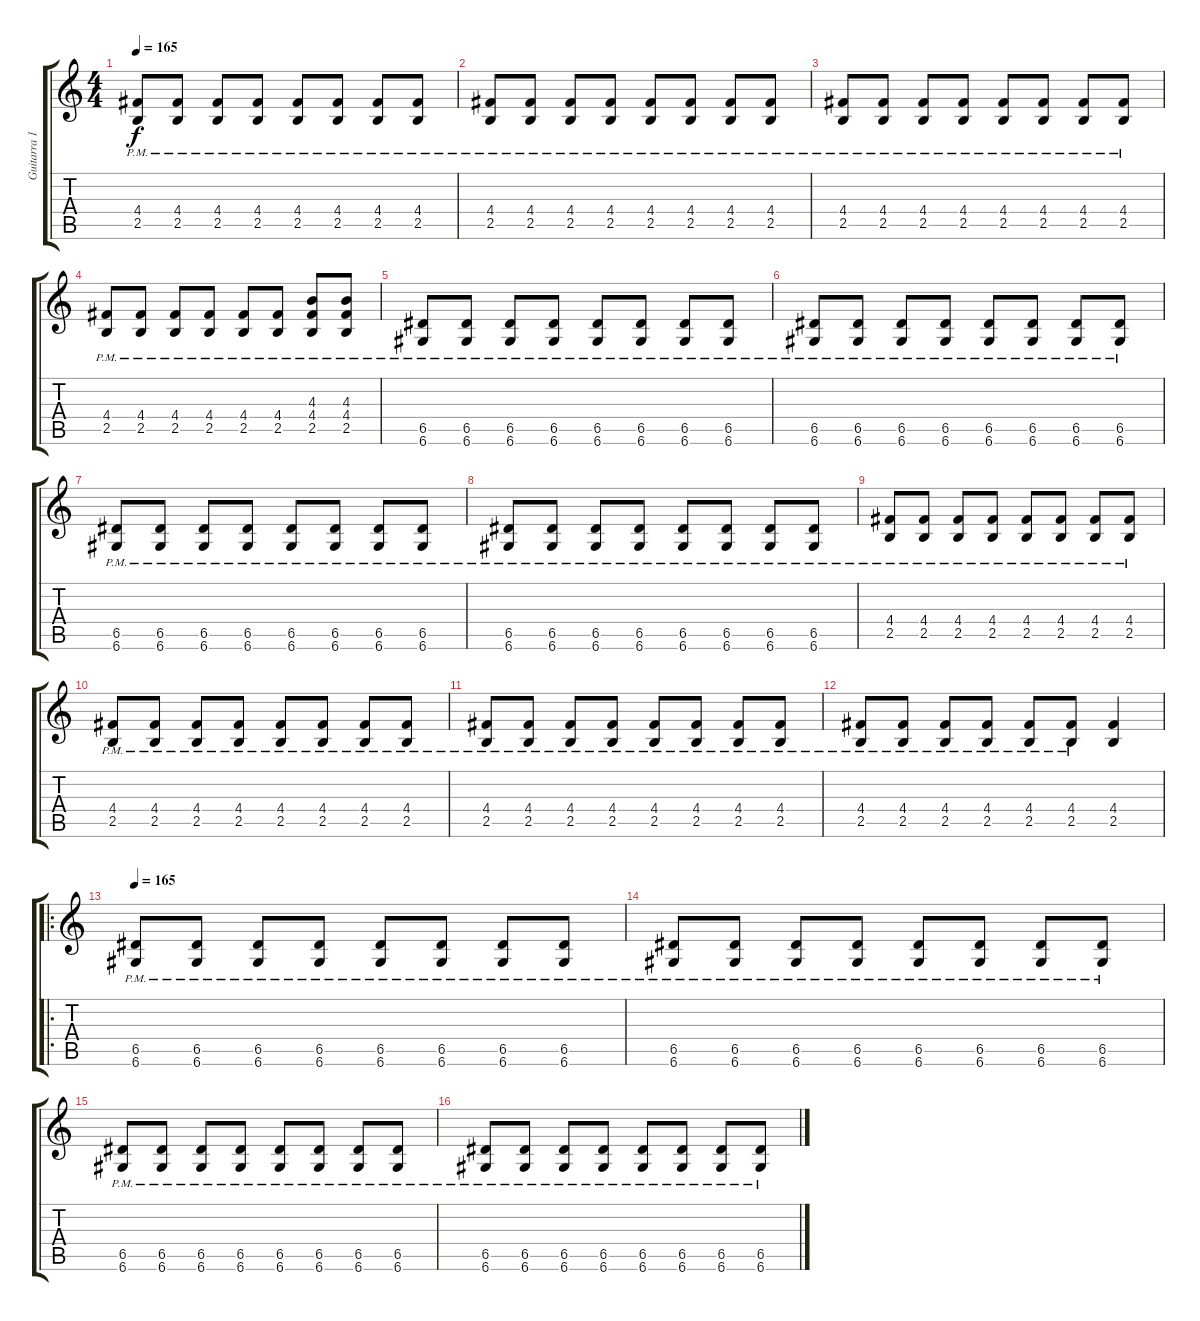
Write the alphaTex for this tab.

\track ("Guitarra 1" "Guitarra 1") {instrument overdrivenguitar}
\staff {score tabs}
\tuning (E4 B3 G3 D3 A2 D2) {hide}
\ts (4 4)
\tempo 165
\clef g2
\ks c
(4.4{pm} 2.5{pm}).8{dy f} (4.4{pm} 2.5{pm}).8 (4.4{pm} 2.5{pm}).8 (4.4{pm} 2.5{pm}).8 (4.4{pm} 2.5{pm}).8 (4.4{pm} 2.5{pm}).8 (4.4{pm} 2.5{pm}).8 (4.4{pm} 2.5{pm}).8 |
(4.4{pm} 2.5{pm}).8 (4.4{pm} 2.5{pm}).8 (4.4{pm} 2.5{pm}).8 (4.4{pm} 2.5{pm}).8 (4.4{pm} 2.5{pm}).8 (4.4{pm} 2.5{pm}).8 (4.4{pm} 2.5{pm}).8 (4.4{pm} 2.5{pm}).8 |
(4.4{pm} 2.5{pm}).8 (4.4{pm} 2.5{pm}).8 (4.4{pm} 2.5{pm}).8 (4.4{pm} 2.5{pm}).8 (4.4{pm} 2.5{pm}).8 (4.4{pm} 2.5{pm}).8 (4.4{pm} 2.5{pm}).8 (4.4{pm} 2.5{pm}).8 |
(4.4{pm} 2.5{pm}).8 (4.4{pm} 2.5{pm}).8 (4.4{pm} 2.5{pm}).8 (4.4{pm} 2.5{pm}).8 (4.4{pm} 2.5{pm}).8 (4.4{pm} 2.5{pm}).8 (4.3{pm} 4.4{pm} 2.5{pm}).8 (4.3{pm} 4.4{pm} 2.5{pm}).8 |
(6.5{pm} 6.6{pm}).8 (6.5{pm} 6.6{pm}).8 (6.5{pm} 6.6{pm}).8 (6.5{pm} 6.6{pm}).8 (6.5{pm} 6.6{pm}).8 (6.5{pm} 6.6{pm}).8 (6.5{pm} 6.6{pm}).8 (6.5{pm} 6.6{pm}).8 |
(6.5{pm} 6.6{pm}).8 (6.5{pm} 6.6{pm}).8 (6.5{pm} 6.6{pm}).8 (6.5{pm} 6.6{pm}).8 (6.5{pm} 6.6{pm}).8 (6.5{pm} 6.6{pm}).8 (6.5{pm} 6.6{pm}).8 (6.5{pm} 6.6{pm}).8 |
(6.5{pm} 6.6{pm}).8 (6.5{pm} 6.6{pm}).8 (6.5{pm} 6.6{pm}).8 (6.5{pm} 6.6{pm}).8 (6.5{pm} 6.6{pm}).8 (6.5{pm} 6.6{pm}).8 (6.5{pm} 6.6{pm}).8 (6.5{pm} 6.6{pm}).8 |
(6.5{pm} 6.6{pm}).8 (6.5{pm} 6.6{pm}).8 (6.5{pm} 6.6{pm}).8 (6.5{pm} 6.6{pm}).8 (6.5{pm} 6.6{pm}).8 (6.5{pm} 6.6{pm}).8 (6.5{pm} 6.6{pm}).8 (6.5{pm} 6.6{pm}).8 |
(4.4{pm} 2.5{pm}).8 (4.4{pm} 2.5{pm}).8 (4.4{pm} 2.5{pm}).8 (4.4{pm} 2.5{pm}).8 (4.4{pm} 2.5{pm}).8 (4.4{pm} 2.5{pm}).8 (4.4{pm} 2.5{pm}).8 (4.4{pm} 2.5{pm}).8 |
(4.4{pm} 2.5{pm}).8 (4.4{pm} 2.5{pm}).8 (4.4{pm} 2.5{pm}).8 (4.4{pm} 2.5{pm}).8 (4.4{pm} 2.5{pm}).8 (4.4{pm} 2.5{pm}).8 (4.4{pm} 2.5{pm}).8 (4.4{pm} 2.5{pm}).8 |
(4.4{pm} 2.5{pm}).8 (4.4{pm} 2.5{pm}).8 (4.4{pm} 2.5{pm}).8 (4.4{pm} 2.5{pm}).8 (4.4{pm} 2.5{pm}).8 (4.4{pm} 2.5{pm}).8 (4.4{pm} 2.5{pm}).8 (4.4{pm} 2.5{pm}).8 |
(4.4{pm} 2.5{pm}).8 (4.4{pm} 2.5{pm}).8 (4.4{pm} 2.5{pm}).8 (4.4{pm} 2.5{pm}).8 (4.4{pm} 2.5{pm}).8 (4.4{pm} 2.5{pm}).8 (4.4 2.5).4 |
\ro
\tempo 165
(6.5{pm} 6.6{pm}).8 (6.5{pm} 6.6{pm}).8 (6.5{pm} 6.6{pm}).8 (6.5{pm} 6.6{pm}).8 (6.5{pm} 6.6{pm}).8 (6.5{pm} 6.6{pm}).8 (6.5{pm} 6.6{pm}).8 (6.5{pm} 6.6{pm}).8 |
(6.5{pm} 6.6{pm}).8 (6.5{pm} 6.6{pm}).8 (6.5{pm} 6.6{pm}).8 (6.5{pm} 6.6{pm}).8 (6.5{pm} 6.6{pm}).8 (6.5{pm} 6.6{pm}).8 (6.5{pm} 6.6{pm}).8 (6.5{pm} 6.6{pm}).8 |
(6.5{pm} 6.6{pm}).8 (6.5{pm} 6.6{pm}).8 (6.5{pm} 6.6{pm}).8 (6.5{pm} 6.6{pm}).8 (6.5{pm} 6.6{pm}).8 (6.5{pm} 6.6{pm}).8 (6.5{pm} 6.6{pm}).8 (6.5{pm} 6.6{pm}).8 |
(6.5{pm} 6.6{pm}).8 (6.5{pm} 6.6{pm}).8 (6.5{pm} 6.6{pm}).8 (6.5{pm} 6.6{pm}).8 (6.5{pm} 6.6{pm}).8 (6.5{pm} 6.6{pm}).8 (6.5{pm} 6.6{pm}).8 (6.5{pm} 6.6{pm}).8
